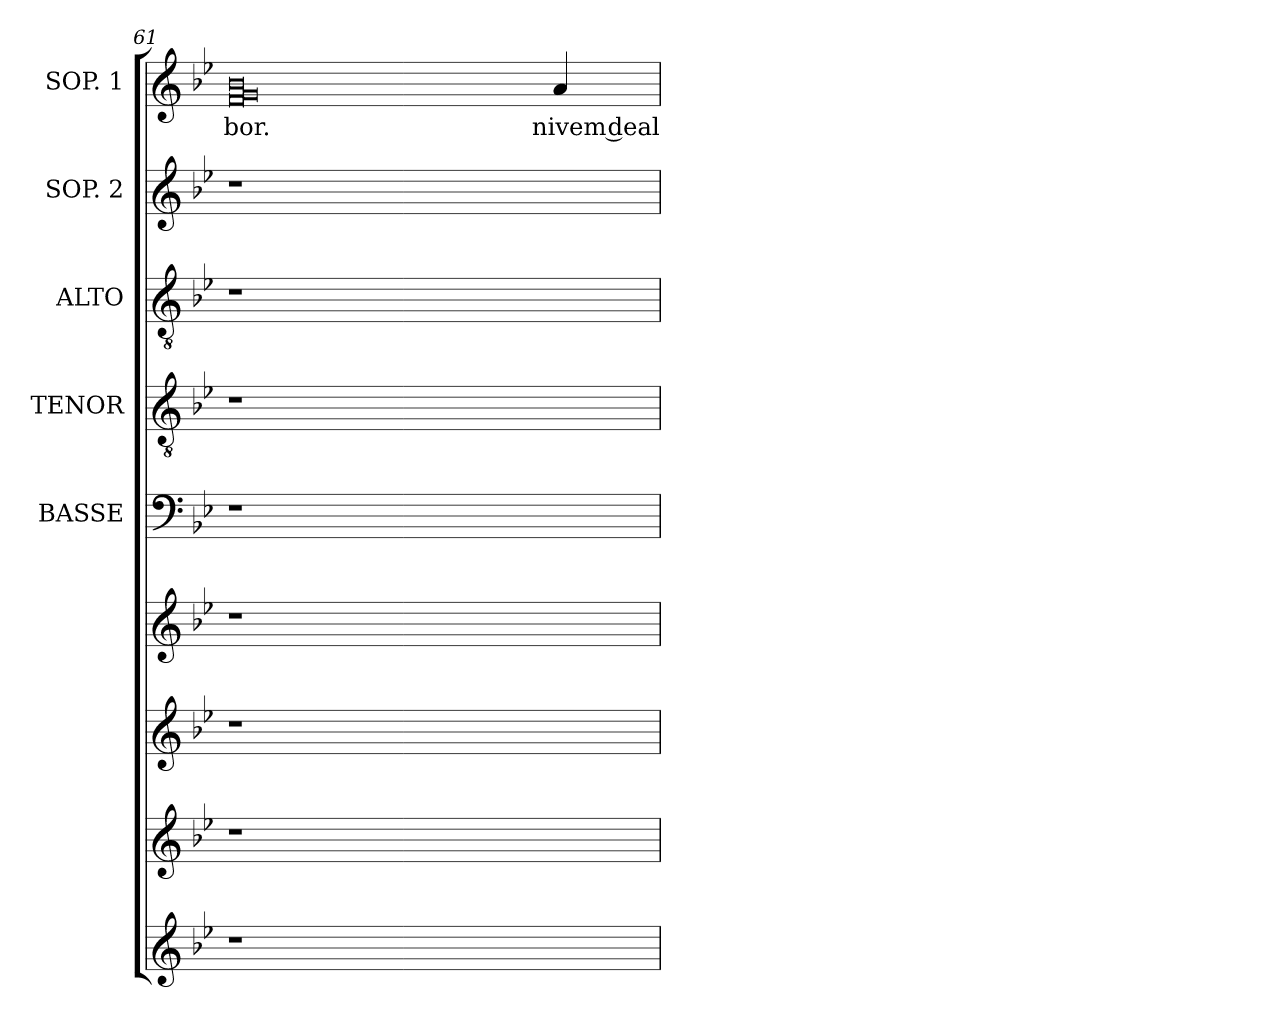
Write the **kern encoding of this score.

**kern	**kern	**kern	**kern	**kern	**kern	**kern	**kern	**kern	**text
*part9	*part8	*part7	*part6	*part5	*part4	*part3	*part2	*part1	*part1
*staff9	*staff8	*staff7	*staff6	*staff5	*staff4	*staff3	*staff2	*staff1	*staff1
*	*	*	*	*I"BASSE	*I"TENOR	*I"ALTO	*I"SOP. 2	*I"SOP. 1	*
*	*	*	*	*I'BAS.	*I'TEN.	*I'ALT.	*I'SOP. 2	*I'SOP. 1	*
*clefG2	*clefG2	*clefG2	*clefG2	*clefF4	*clefGv2	*clefGv2	*clefG2	*clefG2	*
*k[b-e-]	*k[b-e-]	*k[b-e-]	*k[b-e-]	*k[b-e-]	*k[b-e-]	*k[b-e-]	*k[b-e-]	*k[b-e-]	*
*B-:	*B-:	*B-:	*B-:	*B-:	*B-:	*B-:	*B-:	*B-:	*
=61	=61	=61	=61	=61	=61	=61	=61	=61	=61
!	!	!	!	!	!	!	!	!	!LO:LY:b
1r	1r	1r	1r	1r	1r	1r	1r	0f 0g 0b-	-bor.
0.ryy	0.ryy	0.ryy	0.ryy	0.ryy	0.ryy	0.ryy	0.ryy	.	.
.	.	.	.	.	.	.	.	1..ryy	.
!	!	!	!	!	!	!	!	!	!LO:LY:b:rj
.	.	.	.	.	.	.	.	4a/	nivem de­al
=	=	=	=	=	=	=	=	=	=
*-	*-	*-	*-	*-	*-	*-	*-	*-	*-
